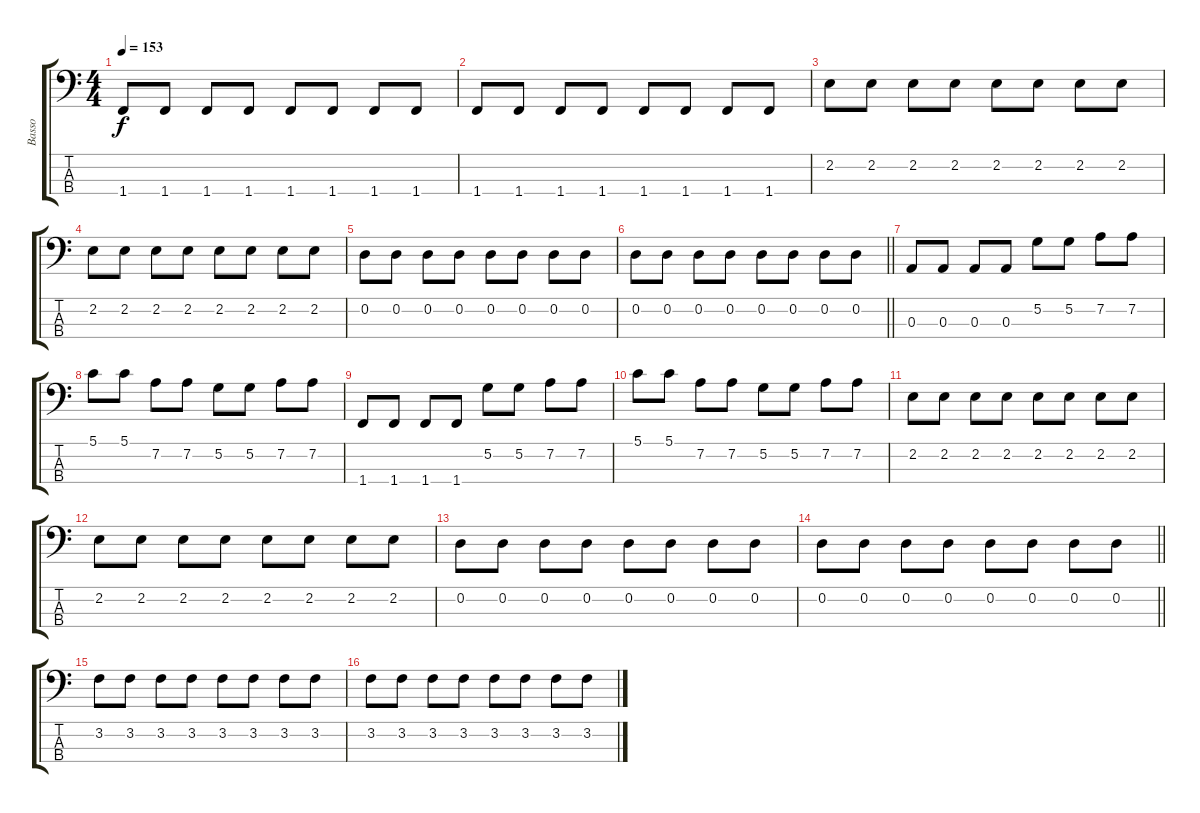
\track ("Basso" "Basso") {instrument electricbassfinger}
\staff {score tabs}
\tuning (G2 D2 A1 E1) {hide}
\ts (4 4)
\tempo 153
\clef f4
\ks c
1.4.8{dy f} 1.4.8 1.4.8 1.4.8 1.4.8 1.4.8 1.4.8 1.4.8 |
1.4.8 1.4.8 1.4.8 1.4.8 1.4.8 1.4.8 1.4.8 1.4.8 |
2.2.8 2.2.8 2.2.8 2.2.8 2.2.8 2.2.8 2.2.8 2.2.8 |
2.2.8 2.2.8 2.2.8 2.2.8 2.2.8 2.2.8 2.2.8 2.2.8 |
0.2.8 0.2.8 0.2.8 0.2.8 0.2.8 0.2.8 0.2.8 0.2.8 |
\barLineRight lightlight
0.2.8 0.2.8 0.2.8 0.2.8 0.2.8 0.2.8 0.2.8 0.2.8 |
0.3.8 0.3.8 0.3.8 0.3.8 5.2.8 5.2.8 7.2.8 7.2.8 |
5.1.8 5.1.8 7.2.8 7.2.8 5.2.8 5.2.8 7.2.8 7.2.8 |
1.4.8 1.4.8 1.4.8 1.4.8 5.2.8 5.2.8 7.2.8 7.2.8 |
5.1.8 5.1.8 7.2.8 7.2.8 5.2.8 5.2.8 7.2.8 7.2.8 |
2.2.8 2.2.8 2.2.8 2.2.8 2.2.8 2.2.8 2.2.8 2.2.8 |
2.2.8 2.2.8 2.2.8 2.2.8 2.2.8 2.2.8 2.2.8 2.2.8 |
0.2.8 0.2.8 0.2.8 0.2.8 0.2.8 0.2.8 0.2.8 0.2.8 |
\barLineRight lightlight
0.2.8 0.2.8 0.2.8 0.2.8 0.2.8 0.2.8 0.2.8 0.2.8 |
3.2.8 3.2.8 3.2.8 3.2.8 3.2.8 3.2.8 3.2.8 3.2.8 |
3.2.8 3.2.8 3.2.8 3.2.8 3.2.8 3.2.8 3.2.8 3.2.8
